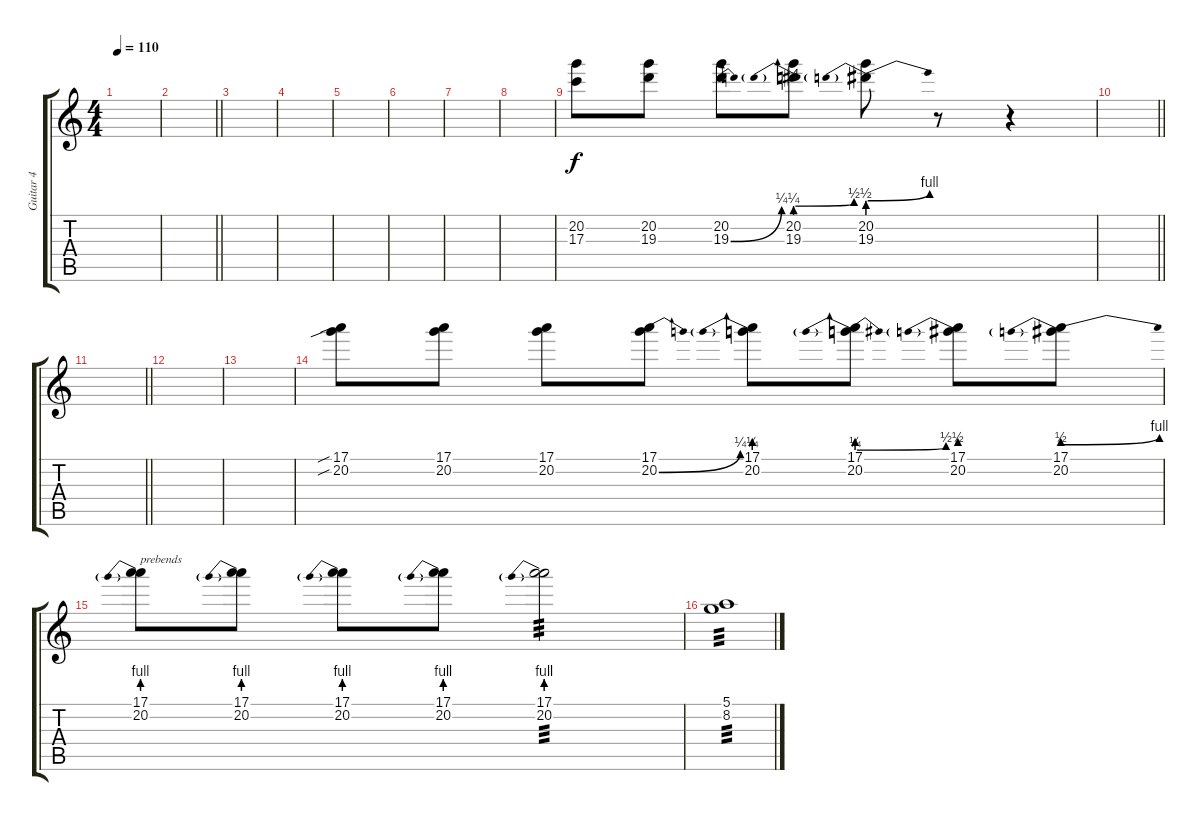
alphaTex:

\track ("Guitar 4" "Guitar 4") {instrument distortionguitar}
\staff {score tabs}
\tuning (E4 B3 G3 D3 A2 E2) {hide}
\ts (4 4)
\tempo 110
\clef g2
\ks c
|
\barLineRight lightlight
|
|
|
|
|
|
|
(20.2 17.3).8 (20.2 19.3).8 (20.2 19.3{be (bend 0 0 60 1)}).8 (20.2 19.3{be (prebendbend 0 1 60 2)}).8 (20.2 19.3{be (prebendbend 0 2 60 4)}).8 r.8 r.4 |
\barLineRight lightlight
|
\barLineRight lightlight
|
|
|
(17.1{sib} 20.2{sib}).8 (17.1 20.2).8 (17.1 20.2).8 (17.1 20.2{be (bend 0 0 60 1)}).8 (17.1 20.2{be (prebend 0 1 60 1)}).8 (17.1 20.2{be (prebendbend 0 1 60 2)}).8 (17.1 20.2{be (prebend 0 2 60 2)}).8 (17.1 20.2{be (prebendbend 0 2 60 4)}).8 |
(17.1 20.2{be (prebend 0 4 60 4)}).8{txt "prebends"} (17.1 20.2{be (prebend 0 4 60 4)}).8 (17.1 20.2{be (prebend 0 4 60 4)}).8 (17.1 20.2{be (prebend 0 4 60 4)}).8 (17.1 20.2{be (prebend 0 4 60 4)}).2{tp 3} |
(5.1 8.2).1{tp 3}
